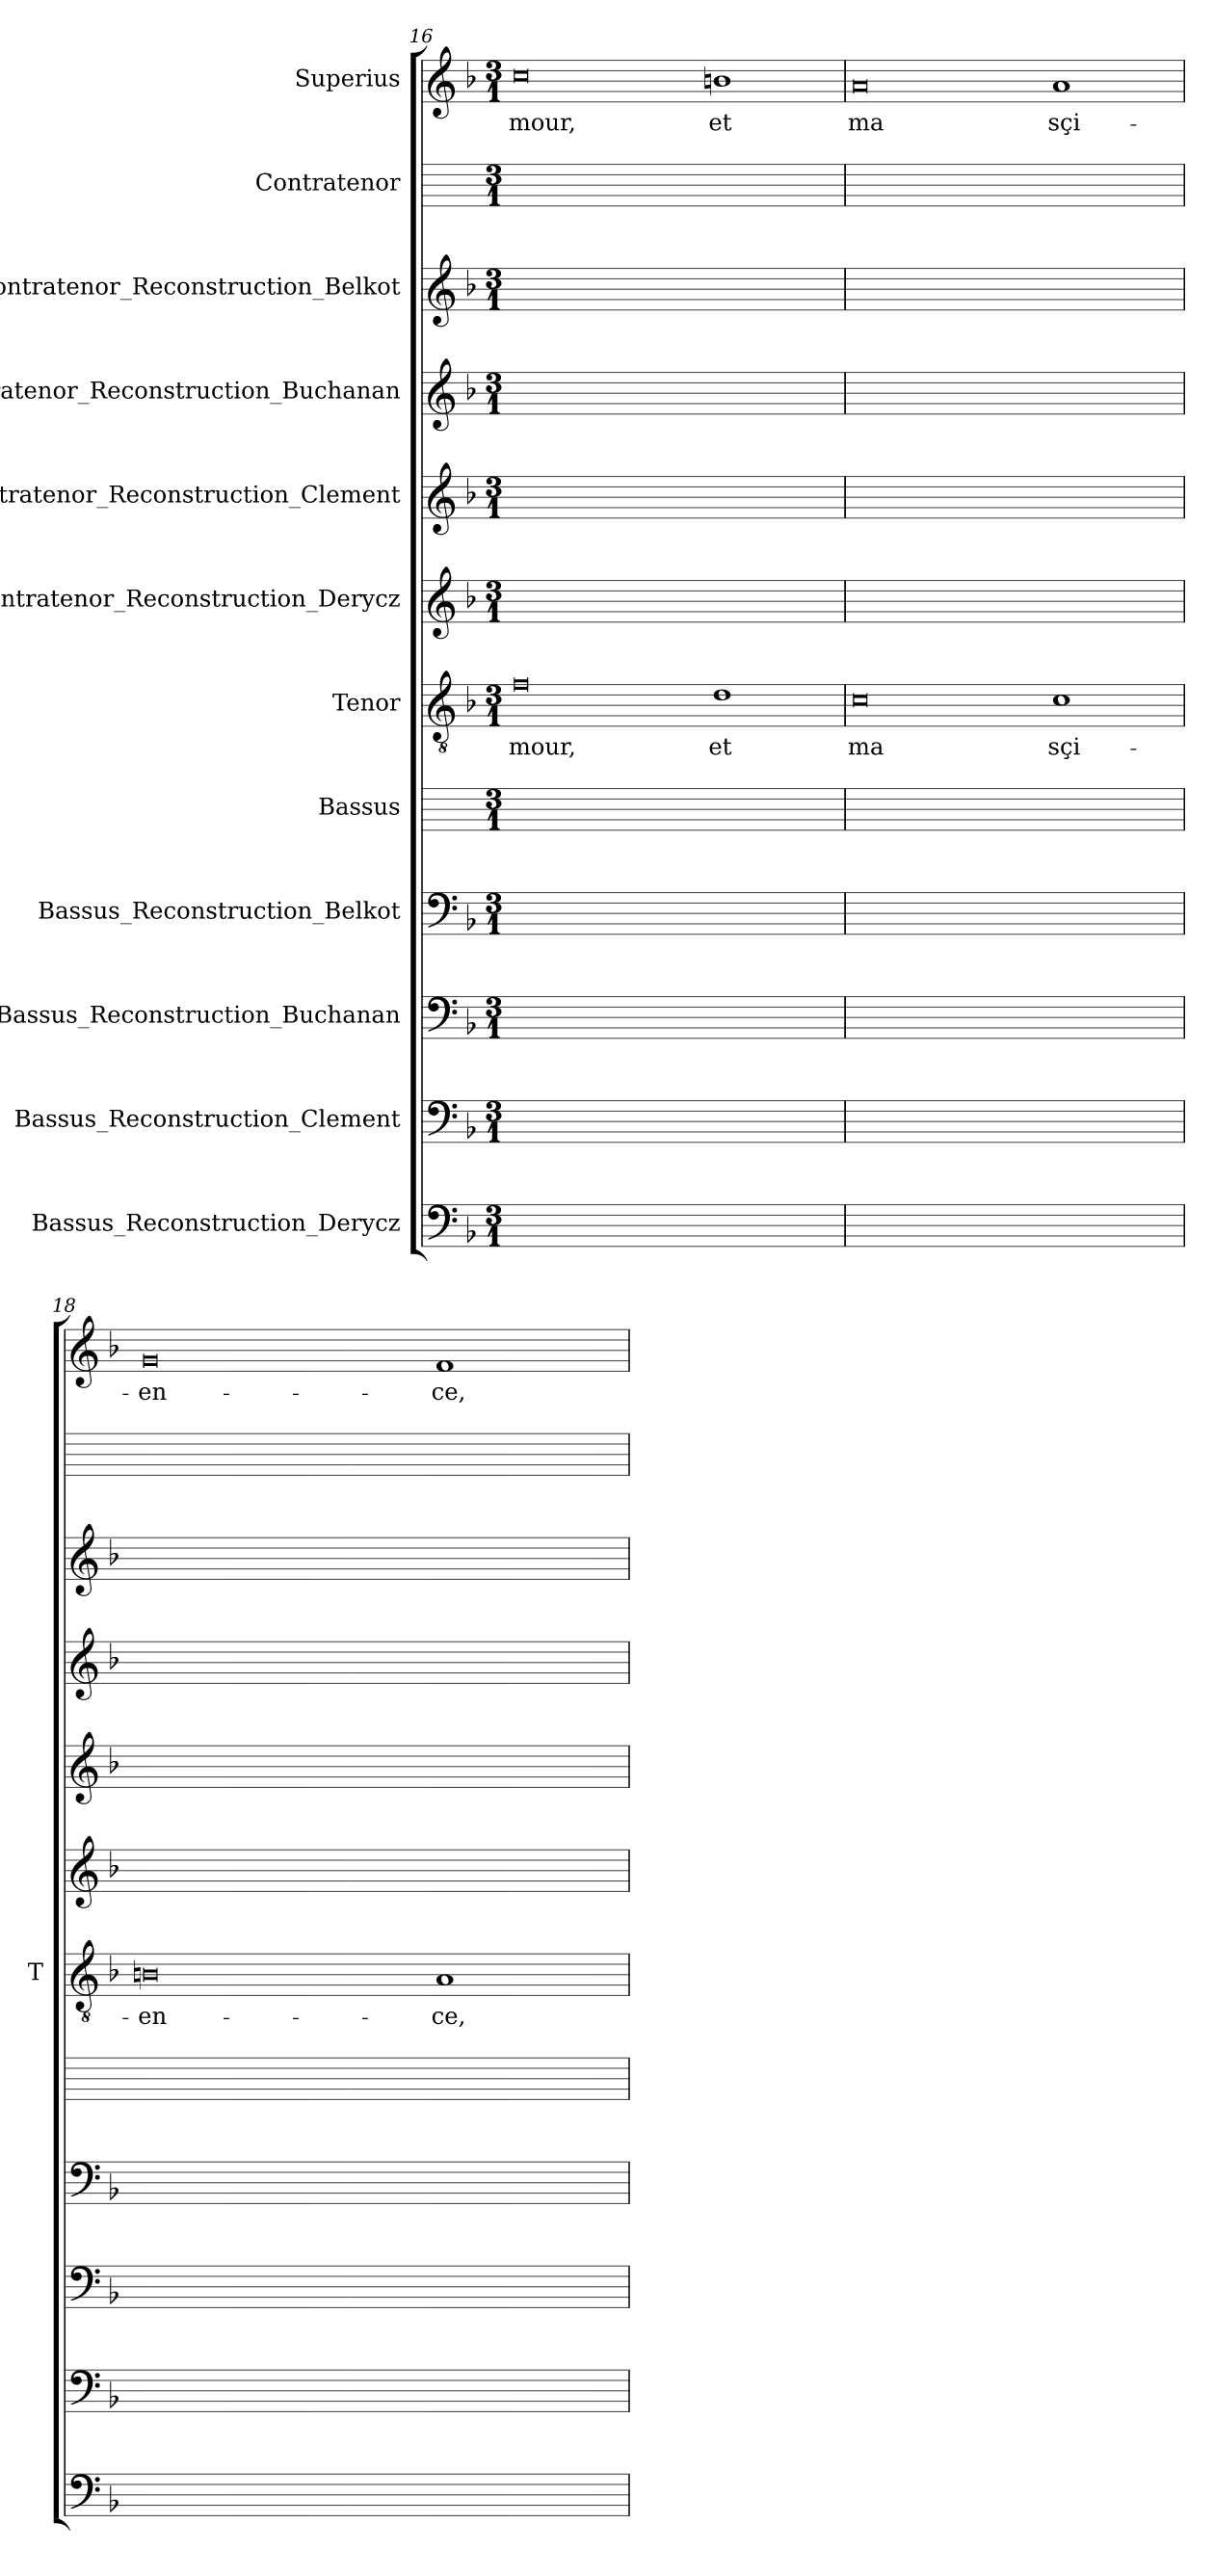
**kern	**kern	**kern	**kern	**kern	**kern	**text	**kern	**kern	**kern	**kern	**kern	**kern	**text
*part12	*part11	*part10	*part9	*part8	*part7	*part7	*part6	*part5	*part4	*part3	*part2	*part1	*part1
*staff12	*staff11	*staff10	*staff9	*staff8	*staff7	*staff7	*staff6	*staff5	*staff4	*staff3	*staff2	*staff1	*staff1
*I"Bassus_Reconstruction_Derycz	*I"Bassus_Reconstruction_Clement	*I"Bassus_Reconstruction_Buchanan	*I"Bassus_Reconstruction_Belkot	*I"Bassus	*I"Tenor	*	*I"Contratenor_Reconstruction_Derycz	*I"Contratenor_Reconstruction_Clement	*I"Contratenor_Reconstruction_Buchanan	*I"Contratenor_Reconstruction_Belkot	*I"Contratenor	*I"Superius	*
*	*	*	*	*	*I'T	*	*	*	*	*	*	*	*
*clefF4	*clefF4	*clefF4	*clefF4	*	*clefGv2	*	*clefG2	*clefG2	*clefG2	*clefG2	*	*clefG2	*
*k[b-]	*k[b-]	*k[b-]	*k[b-]	*	*k[b-]	*	*k[b-]	*k[b-]	*k[b-]	*k[b-]	*	*k[b-]	*
*F:	*F:	*F:	*F:	*	*F:	*	*F:	*F:	*F:	*F:	*	*F:	*
*M3/1	*M3/1	*M3/1	*M3/1	*M3/1	*M3/1	*	*M3/1	*M3/1	*M3/1	*M3/1	*M3/1	*M3/1	*
=16	=16	=16	=16	=16	=16	=16	=16	=16	=16	=16	=16	=16	=16
0.ryy	0.ryy	0.ryy	0.ryy	0.ryy	0f	-mour,	0.ryy	0.ryy	0.ryy	0.ryy	0.ryy	0cc	-mour,
.	.	.	.	.	1d	-et	.	.	.	.	.	1bn	-et
=17	=17	=17	=17	=17	=17	=17	=17	=17	=17	=17	=17	=17	=17
0.ryy	0.ryy	0.ryy	0.ryy	0.ryy	0c	-ma	0.ryy	0.ryy	0.ryy	0.ryy	0.ryy	0a	-ma
.	.	.	.	.	1c	sçi-	.	.	.	.	.	1a	sçi-
=18	=18	=18	=18	=18	=18	=18	=18	=18	=18	=18	=18	=18	=18
0.ryy	0.ryy	0.ryy	0.ryy	0.ryy	0Bn	en-	0.ryy	0.ryy	0.ryy	0.ryy	0.ryy	0g	en-
.	.	.	.	.	1A	-ce,	.	.	.	.	.	1f	-ce,
=	=	=	=	=	=	=	=	=	=	=	=	=	=
*-	*-	*-	*-	*-	*-	*-	*-	*-	*-	*-	*-	*-	*-
